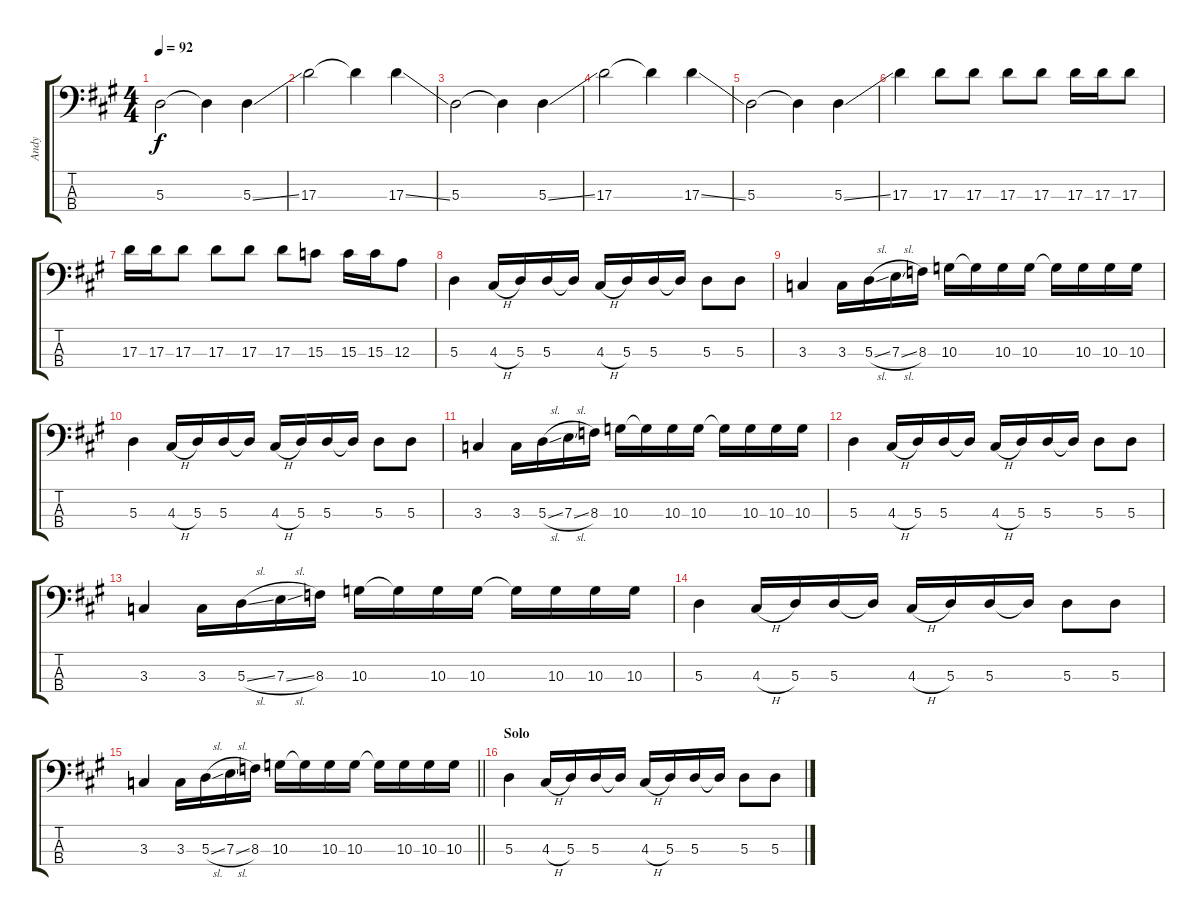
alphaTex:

\track ("Andy" "Andy") {instrument electricbassfinger}
\staff {score tabs}
\tuning (G2 D2 A1 E1) {hide}
\ts (4 4)
\tempo 92
\clef f4
\ks a
5.3.2{dy f} 5.3{t}.4 5.3{ss}.4 |
17.3.2 17.3{t}.4 17.3{ss}.4 |
5.3.2 5.3{t}.4 5.3{ss}.4 |
17.3.2 17.3{t}.4 17.3{ss}.4 |
5.3.2 5.3{t}.4 5.3{ss}.4 |
17.3.4 17.3.8 17.3.8 17.3.8 17.3.8 17.3.16 17.3.16 17.3.8 |
17.3.16 17.3.16 17.3.8 17.3.8 17.3.8 17.3.8 15.3.8 15.3.16 15.3.16 12.3.8 |
5.3.4 4.3{h}.16 5.3.16 5.3.16 5.3{t}.16 4.3{h}.16 5.3.16 5.3.16 5.3{t}.16 5.3.8 5.3.8 |
3.3.4 3.3.16 5.3{sl}.16 7.3{sl}.16 8.3.16 10.3.16 10.3{t}.16 10.3.16 10.3.16 10.3{t}.16 10.3.16 10.3.16 10.3.16 |
5.3.4 4.3{h}.16 5.3.16 5.3.16 5.3{t}.16 4.3{h}.16 5.3.16 5.3.16 5.3{t}.16 5.3.8 5.3.8 |
3.3.4 3.3.16 5.3{sl}.16 7.3{sl}.16 8.3.16 10.3.16 10.3{t}.16 10.3.16 10.3.16 10.3{t}.16 10.3.16 10.3.16 10.3.16 |
5.3.4 4.3{h}.16 5.3.16 5.3.16 5.3{t}.16 4.3{h}.16 5.3.16 5.3.16 5.3{t}.16 5.3.8 5.3.8 |
3.3.4 3.3.16 5.3{sl}.16 7.3{sl}.16 8.3.16 10.3.16 10.3{t}.16 10.3.16 10.3.16 10.3{t}.16 10.3.16 10.3.16 10.3.16 |
5.3.4 4.3{h}.16 5.3.16 5.3.16 5.3{t}.16 4.3{h}.16 5.3.16 5.3.16 5.3{t}.16 5.3.8 5.3.8 |
\barLineRight lightlight
3.3.4 3.3.16 5.3{sl}.16 7.3{sl}.16 8.3.16 10.3.16 10.3{t}.16 10.3.16 10.3.16 10.3{t}.16 10.3.16 10.3.16 10.3.16 |
\section ("" "Solo")
5.3.4 4.3{h}.16 5.3.16 5.3.16 5.3{t}.16 4.3{h}.16 5.3.16 5.3.16 5.3{t}.16 5.3.8 5.3.8
